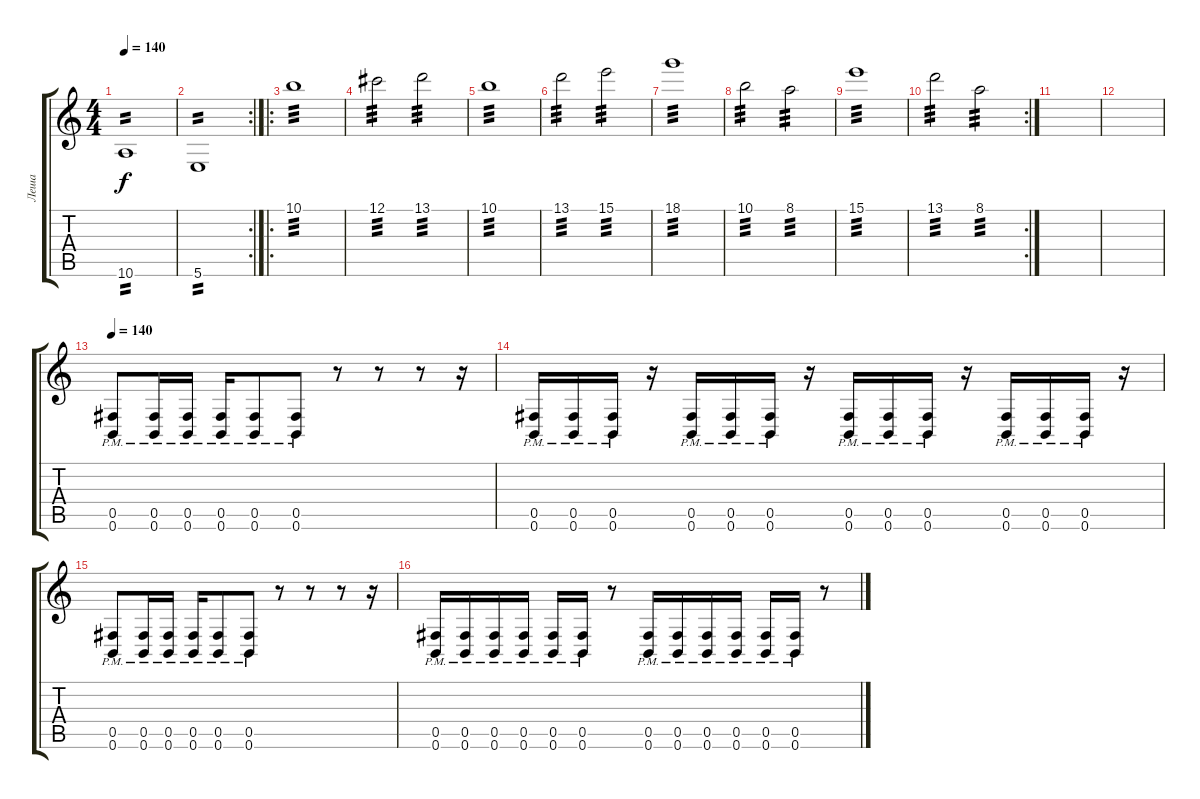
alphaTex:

\track ("Леша" "Леша") {instrument distortionguitar}
\staff {score tabs}
\tuning (Db4 Ab3 E3 B2 Gb2 B1) {hide}
\ts (4 4)
\tempo 140
\clef g2
\ks c
10.6.1{tp 2 dy f} |
\rc 2
5.6.1{tp 2} |
\ro
10.1.1{tp 3} |
12.1.2{tp 3} 13.1.2{tp 3} |
10.1.1{tp 3} |
13.1.2{tp 3} 15.1.2{tp 3} |
18.1.1{tp 3} |
10.1.2{tp 3} 8.1.2{tp 3} |
15.1.1{tp 3} |
\rc 2
13.1.2{tp 3} 8.1.2{tp 3} |
|
|
\tempo 140
(0.5{pm} 0.6{pm}).8 (0.5{pm} 0.6{pm}).16 (0.5{pm} 0.6{pm}).16 (0.5{pm} 0.6{pm}).16 (0.5{pm} 0.6{pm}).8 (0.5{pm} 0.6{pm}).8 r.8 r.8 r.8 r.16 |
(0.5{pm} 0.6{pm}).16 (0.5{pm} 0.6{pm}).16 (0.5{pm} 0.6{pm}).16 r.16 (0.5{pm} 0.6{pm}).16 (0.5{pm} 0.6{pm}).16 (0.5{pm} 0.6{pm}).16 r.16 (0.5{pm} 0.6{pm}).16 (0.5{pm} 0.6{pm}).16 (0.5{pm} 0.6{pm}).16 r.16 (0.5{pm} 0.6{pm}).16 (0.5{pm} 0.6{pm}).16 (0.5{pm} 0.6{pm}).16 r.16 |
(0.5{pm} 0.6{pm}).8 (0.5{pm} 0.6{pm}).16 (0.5{pm} 0.6{pm}).16 (0.5{pm} 0.6{pm}).16 (0.5{pm} 0.6{pm}).8 (0.5{pm} 0.6{pm}).8 r.8 r.8 r.8 r.16 |
(0.5{pm} 0.6{pm}).16 (0.5{pm} 0.6{pm}).16 (0.5{pm} 0.6{pm}).16 (0.5{pm} 0.6{pm}).16 (0.5{pm} 0.6{pm}).16 (0.5{pm} 0.6{pm}).16 r.8 (0.5{pm} 0.6{pm}).16 (0.5{pm} 0.6{pm}).16 (0.5{pm} 0.6{pm}).16 (0.5{pm} 0.6{pm}).16 (0.5{pm} 0.6{pm}).16 (0.5{pm} 0.6{pm}).16 r.8
